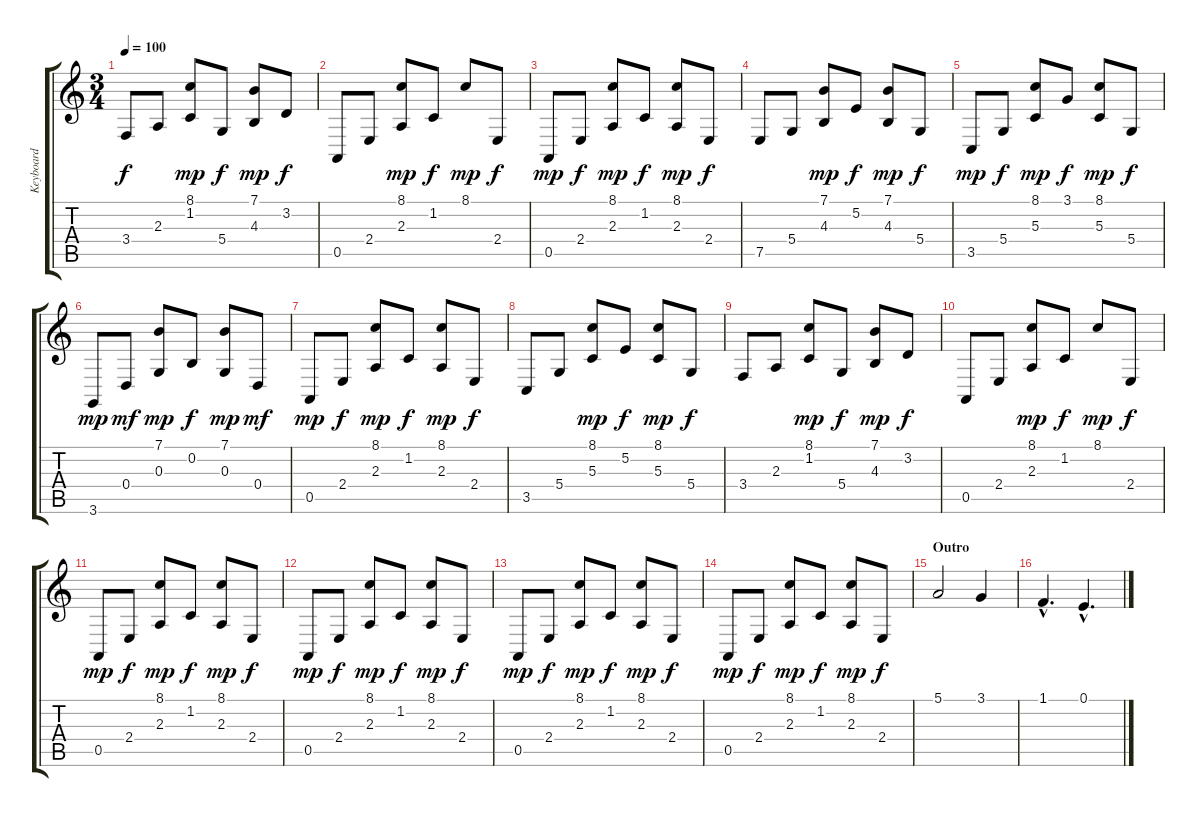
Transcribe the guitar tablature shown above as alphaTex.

\track ("Keyboard" "Keyboard") {instrument orchestralharp}
\staff {score tabs}
\tuning (E4 B3 G3 D3 A2 E2) {hide}
\ts (3 4)
\tempo 100
\clef g2
\ks c
3.4.8{dy f} 2.3.8 (8.1 1.2).8{dy mp} 5.4.8{dy f} (7.1 4.3).8{dy mp} 3.2.8{dy f} |
0.5.8 2.4.8 (8.1 2.3).8{dy mp} 1.2.8{dy f} 8.1.8{dy mp} 2.4.8{dy f} |
0.5.8{dy mp} 2.4.8{dy f} (8.1 2.3).8{dy mp} 1.2.8{dy f} (8.1 2.3).8{dy mp} 2.4.8{dy f} |
7.5.8 5.4.8 (7.1 4.3).8{dy mp} 5.2.8{dy f} (7.1 4.3).8{dy mp} 5.4.8{dy f} |
3.5.8{dy mp} 5.4.8{dy f} (8.1 5.3).8{dy mp} 3.1.8{dy f} (8.1 5.3).8{dy mp} 5.4.8{dy f} |
3.6.8{dy mp} 0.4.8{dy mf} (7.1 0.3).8{dy mp} 0.2.8{dy f} (7.1 0.3).8{dy mp} 0.4.8{dy mf} |
0.5.8{dy mp} 2.4.8{dy f} (8.1 2.3).8{dy mp} 1.2.8{dy f} (8.1 2.3).8{dy mp} 2.4.8{dy f} |
3.5.8 5.4.8 (8.1 5.3).8{dy mp} 5.2.8{dy f} (8.1 5.3).8{dy mp} 5.4.8{dy f} |
3.4.8 2.3.8 (8.1 1.2).8{dy mp} 5.4.8{dy f} (7.1 4.3).8{dy mp} 3.2.8{dy f} |
0.5.8 2.4.8 (8.1 2.3).8{dy mp} 1.2.8{dy f} 8.1.8{dy mp} 2.4.8{dy f} |
0.5.8{dy mp} 2.4.8{dy f} (8.1 2.3).8{dy mp} 1.2.8{dy f} (8.1 2.3).8{dy mp} 2.4.8{dy f} |
0.5.8{dy mp} 2.4.8{dy f} (8.1 2.3).8{dy mp} 1.2.8{dy f} (8.1 2.3).8{dy mp} 2.4.8{dy f} |
0.5.8{dy mp} 2.4.8{dy f} (8.1 2.3).8{dy mp} 1.2.8{dy f} (8.1 2.3).8{dy mp} 2.4.8{dy f} |
0.5.8{dy mp} 2.4.8{dy f} (8.1 2.3).8{dy mp} 1.2.8{dy f} (8.1 2.3).8{dy mp} 2.4.8{dy f} |
\section ("" "Outro")
5.1.2 3.1.4 |
1.1{hac}.4{d} 0.1{hac}.4{d}
